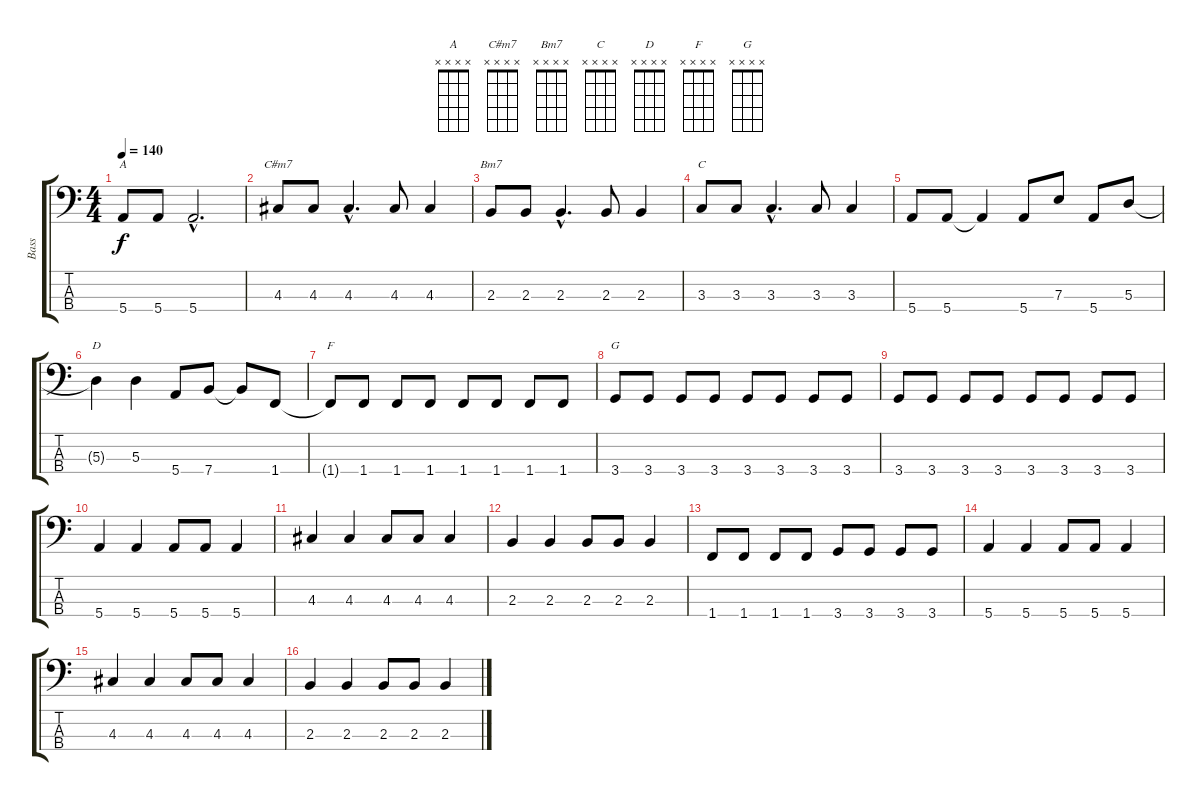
\track ("Bass" "Bass") {instrument electricbasspick}
\staff {score tabs}
\tuning (G2 D2 A1 E1) {hide}
\chord ("A" x x x x) {firstfret 0}
\chord ("C#m7" x x x x) {firstfret 0}
\chord ("Bm7" x x x x) {firstfret 0}
\chord ("C" x x x x) {firstfret 0}
\chord ("D" x x x x) {firstfret 0}
\chord ("F" x x x x) {firstfret 0}
\chord ("G" x x x x) {firstfret 0}
\ts (4 4)
\tempo 140
\clef f4
\ks c
5.4.8{ch "A" dy f} 5.4.8 5.4{hac}.2{d} |
4.3.8{ch "C#m7"} 4.3.8 4.3{hac}.4{d} 4.3.8 4.3.4 |
2.3.8{ch "Bm7"} 2.3.8 2.3{hac}.4{d} 2.3.8 2.3.4 |
3.3.8{ch "C"} 3.3.8 3.3{hac}.4{d} 3.3.8 3.3.4 |
5.4.8 5.4.8 5.4{t}.4 5.4.8 7.3.8 5.4.8 5.3.8 |
5.3{t}.4{ch "D"} 5.3.4 5.4.8 7.4.8 7.4{t}.8 1.4.8 |
1.4{t}.8{ch "F"} 1.4.8 1.4.8 1.4.8 1.4.8 1.4.8 1.4.8 1.4.8 |
3.4.8{ch "G"} 3.4.8 3.4.8 3.4.8 3.4.8 3.4.8 3.4.8 3.4.8 |
3.4.8 3.4.8 3.4.8 3.4.8 3.4.8 3.4.8 3.4.8 3.4.8 |
5.4.4 5.4.4 5.4.8 5.4.8 5.4.4 |
4.3.4 4.3.4 4.3.8 4.3.8 4.3.4 |
2.3.4 2.3.4 2.3.8 2.3.8 2.3.4 |
1.4.8 1.4.8 1.4.8 1.4.8 3.4.8 3.4.8 3.4.8 3.4.8 |
5.4.4 5.4.4 5.4.8 5.4.8 5.4.4 |
4.3.4 4.3.4 4.3.8 4.3.8 4.3.4 |
2.3.4 2.3.4 2.3.8 2.3.8 2.3.4
